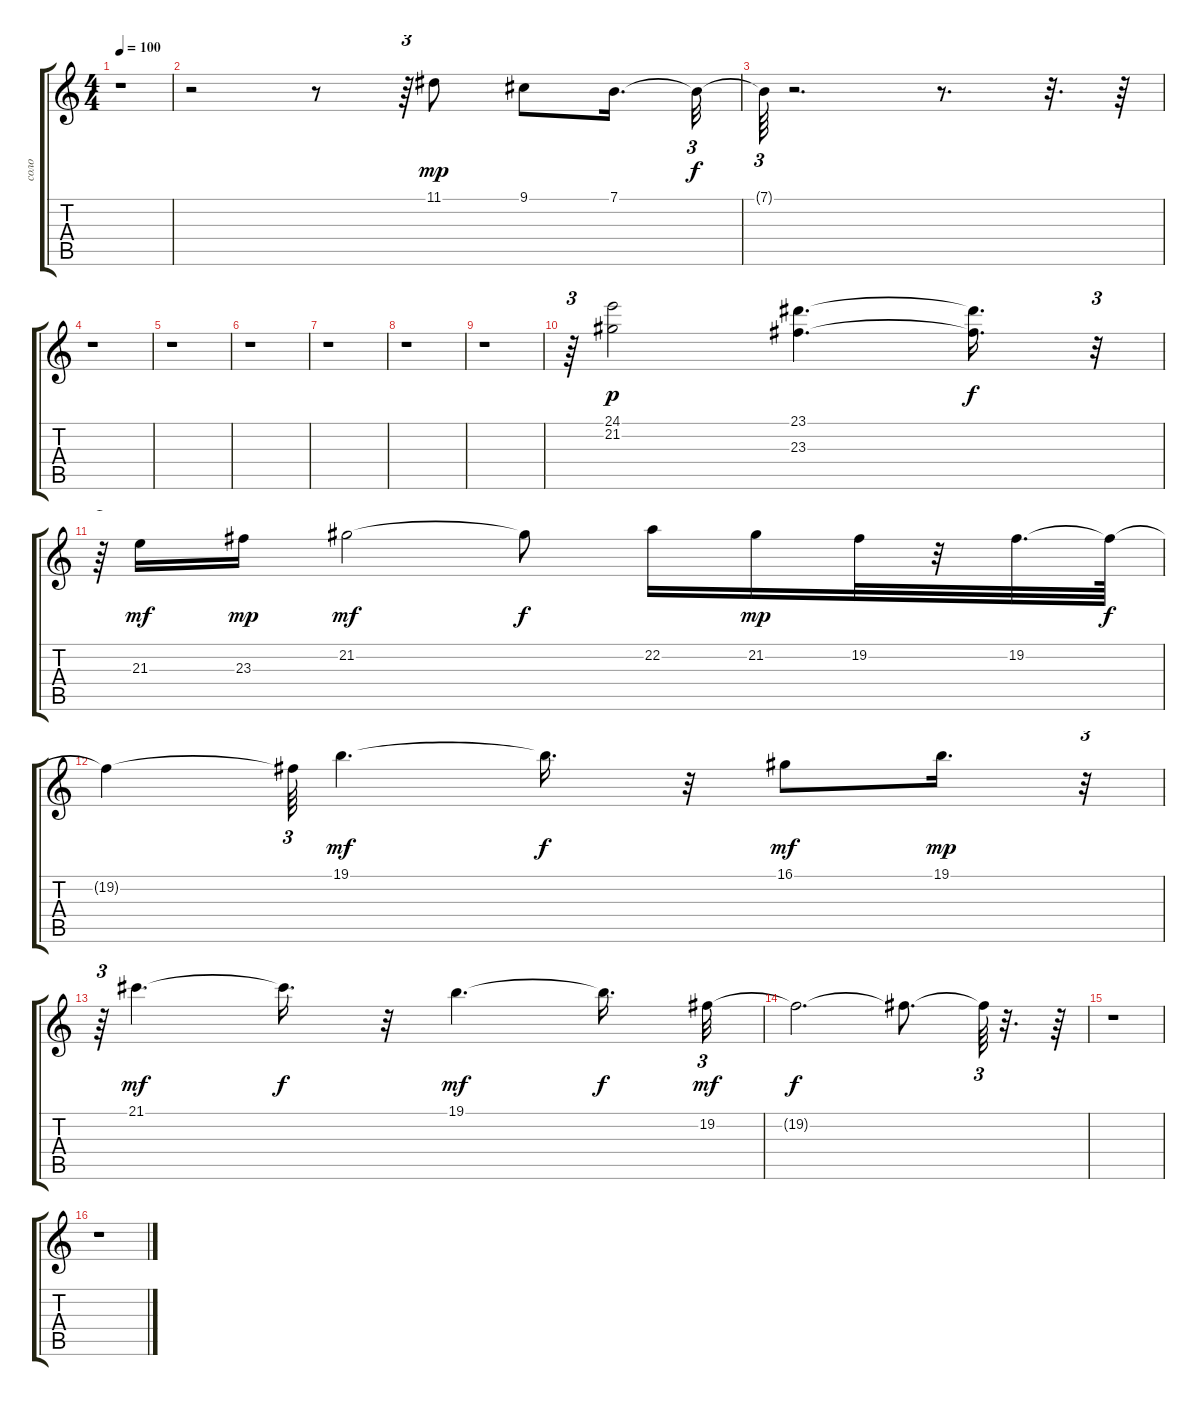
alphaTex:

\track ("соло" "соло") {instrument panflute}
\staff {score tabs}
\tuning (E4 B3 G3 D3 A2 E2) {hide}
\ts (4 4)
\tempo 100
\clef g2
\ks c
r.1{dy f} |
r.2 r.8 r.64{tu (3 2)} 11.1.8{dy mp} 9.1.8 7.1.16{d} 7.1{t}.32{tu (3 2) dy f} |
7.1{t}.64{tu (3 2)} r.2{d} r.8{d} r.32{d} r.64 |
r.1 |
r.1 |
r.1 |
r.1 |
r.1 |
r.1 |
r.64{tu (3 2)} (24.1 21.2).2{dy p} (23.1 23.3).4{d} (23.1{t} 23.3{t}).16{d dy f} r.32{tu (3 2)} |
r.64{tu (3 2)} 21.3.16{dy mf} 23.3.16{dy mp} 21.2.2{dy mf} 21.2{t}.8{dy f} 22.2.16 21.2.16{dy mp} 19.2.32 r.32 19.2.32{d} 19.2{t}.64{dy f} |
19.2{t}.4 19.2{t}.64{tu (3 2)} 19.1.4{d dy mf} 19.1{t}.16{d dy f} r.32 16.1.8{dy mf} 19.1.16{d dy mp} r.32{tu (3 2)} |
r.64{tu (3 2)} 21.1.4{d dy mf} 21.1{t}.16{d dy f} r.32 19.1.4{d dy mf} 19.1{t}.16{d dy f} 19.2.32{tu (3 2) dy mf} |
19.2{t}.2{d dy f} 19.2{t}.8{d} 19.2{t}.64{tu (3 2)} r.32{d} r.64 |
r.1 |
r.1
